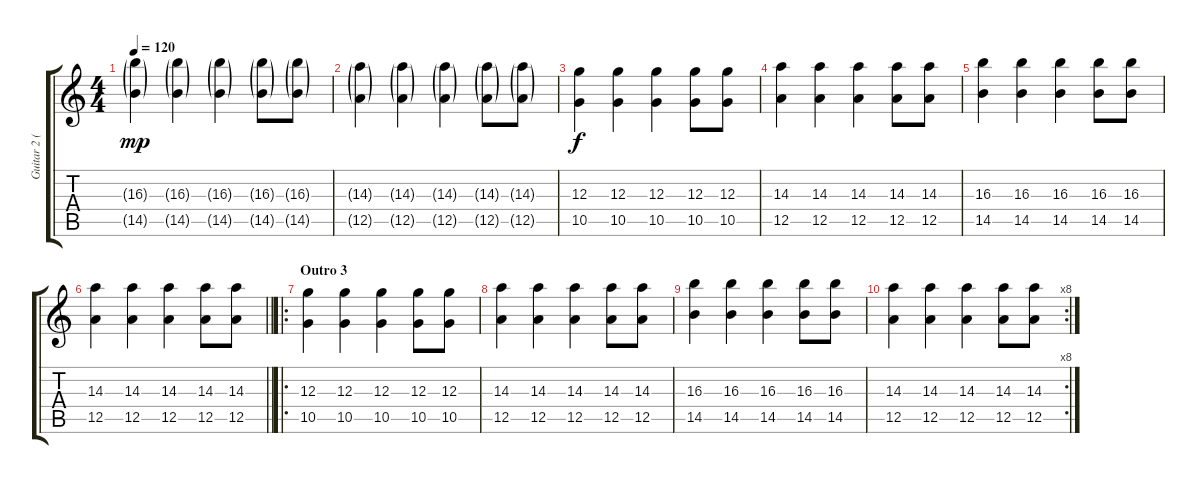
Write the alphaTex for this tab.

\track ("Guitar 2 (Nick McCarthy)" "Guitar 2 (") {instrument electricguitarclean}
\staff {score tabs}
\tuning (E4 B3 G3 D3 A2 E2) {hide}
\ts (4 4)
\tempo 120
\clef g2
\ks c
(16.3{g} 14.5{g}).4{dy mp} (16.3{g} 14.5{g}).4 (16.3{g} 14.5{g}).4 (16.3{g} 14.5{g}).8 (16.3{g} 14.5{g}).8 |
(14.3{g} 12.5{g}).4 (14.3{g} 12.5{g}).4 (14.3{g} 12.5{g}).4 (14.3{g} 12.5{g}).8 (14.3{g} 12.5{g}).8 |
(12.3 10.5).4{dy f} (12.3 10.5).4 (12.3 10.5).4 (12.3 10.5).8 (12.3 10.5).8 |
(14.3 12.5).4 (14.3 12.5).4 (14.3 12.5).4 (14.3 12.5).8 (14.3 12.5).8 |
(16.3 14.5).4 (16.3 14.5).4 (16.3 14.5).4 (16.3 14.5).8 (16.3 14.5).8 |
\barLineRight lightlight
(14.3 12.5).4 (14.3 12.5).4 (14.3 12.5).4 (14.3 12.5).8 (14.3 12.5).8 |
\ro
\section ("" "Outro 3")
(12.3 10.5).4 (12.3 10.5).4 (12.3 10.5).4 (12.3 10.5).8 (12.3 10.5).8 |
(14.3 12.5).4 (14.3 12.5).4 (14.3 12.5).4 (14.3 12.5).8 (14.3 12.5).8 |
(16.3 14.5).4 (16.3 14.5).4 (16.3 14.5).4 (16.3 14.5).8 (16.3 14.5).8 |
\rc 8
(14.3 12.5).4 (14.3 12.5).4 (14.3 12.5).4 (14.3 12.5).8 (14.3 12.5).8
